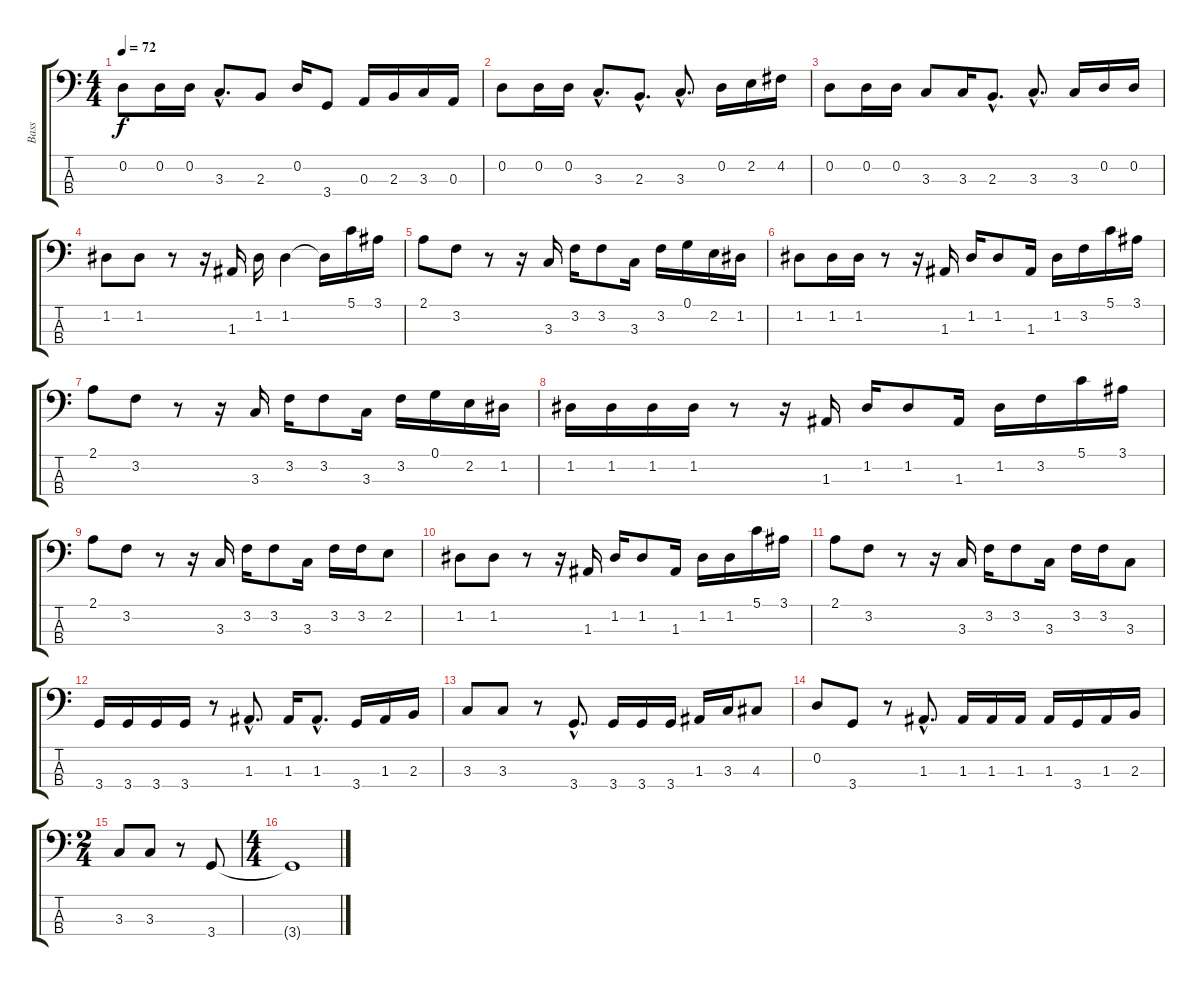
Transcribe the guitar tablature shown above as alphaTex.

\track ("Bass" "Bass") {instrument electricbassfinger}
\staff {score tabs}
\tuning (G2 D2 A1 E1) {hide}
\ts (4 4)
\tempo 72
\clef f4
\ks c
0.2.8{dy f} 0.2.16 0.2.16 3.3{hac}.8{d} 2.3.8 0.2.16 3.4.8 0.3.16 2.3.16 3.3.16 0.3.16 |
0.2.8 0.2.16 0.2.16 3.3{hac}.8{d} 2.3{hac}.8{d} 3.3{hac}.8{d} 0.2.16 2.2.16 4.2.16 |
0.2.8 0.2.16 0.2.16 3.3.8 3.3.16 2.3{hac}.8{d} 3.3{hac}.8{d} 3.3.16 0.2.16 0.2.16 |
1.2.8 1.2.8 r.8 r.16 1.3.16 1.2.16 1.2.4 1.2{t}.16 5.1.16 3.1.16 |
2.1.8 3.2.8 r.8 r.16 3.3.16 3.2.16 3.2.8 3.3.16 3.2.16 0.1.16 2.2.16 1.2.16 |
1.2.8 1.2.16 1.2.16 r.8 r.16 1.3.16 1.2.16 1.2.8 1.3.16 1.2.16 3.2.16 5.1.16 3.1.16 |
2.1.8 3.2.8 r.8 r.16 3.3.16 3.2.16 3.2.8 3.3.16 3.2.16 0.1.16 2.2.16 1.2.16 |
1.2.16 1.2.16 1.2.16 1.2.16 r.8 r.16 1.3.16 1.2.16 1.2.8 1.3.16 1.2.16 3.2.16 5.1.16 3.1.16 |
2.1.8 3.2.8 r.8 r.16 3.3.16 3.2.16 3.2.8 3.3.16 3.2.16 3.2.16 2.2.8 |
1.2.8 1.2.8 r.8 r.16 1.3.16 1.2.16 1.2.8 1.3.16 1.2.16 1.2.16 5.1.16 3.1.16 |
2.1.8 3.2.8 r.8 r.16 3.3.16 3.2.16 3.2.8 3.3.16 3.2.16 3.2.16 3.3.8 |
3.4.16 3.4.16 3.4.16 3.4.16 r.8 1.3{hac}.8{d} 1.3.16 1.3{hac}.8{d} 3.4.16 1.3.16 2.3.16 |
3.3.8 3.3.8 r.8 3.4{hac}.8{d} 3.4.16 3.4.16 3.4.16 1.3.16 3.3.16 4.3.8 |
0.2.8 3.4.8 r.8 1.3{hac}.8{d} 1.3.16 1.3.16 1.3.16 1.3.16 3.4.16 1.3.16 2.3.16 |
\ts (2 4)
3.3.8 3.3.8 r.8 3.4.8 |
\ts (4 4)
3.4{t}.1
